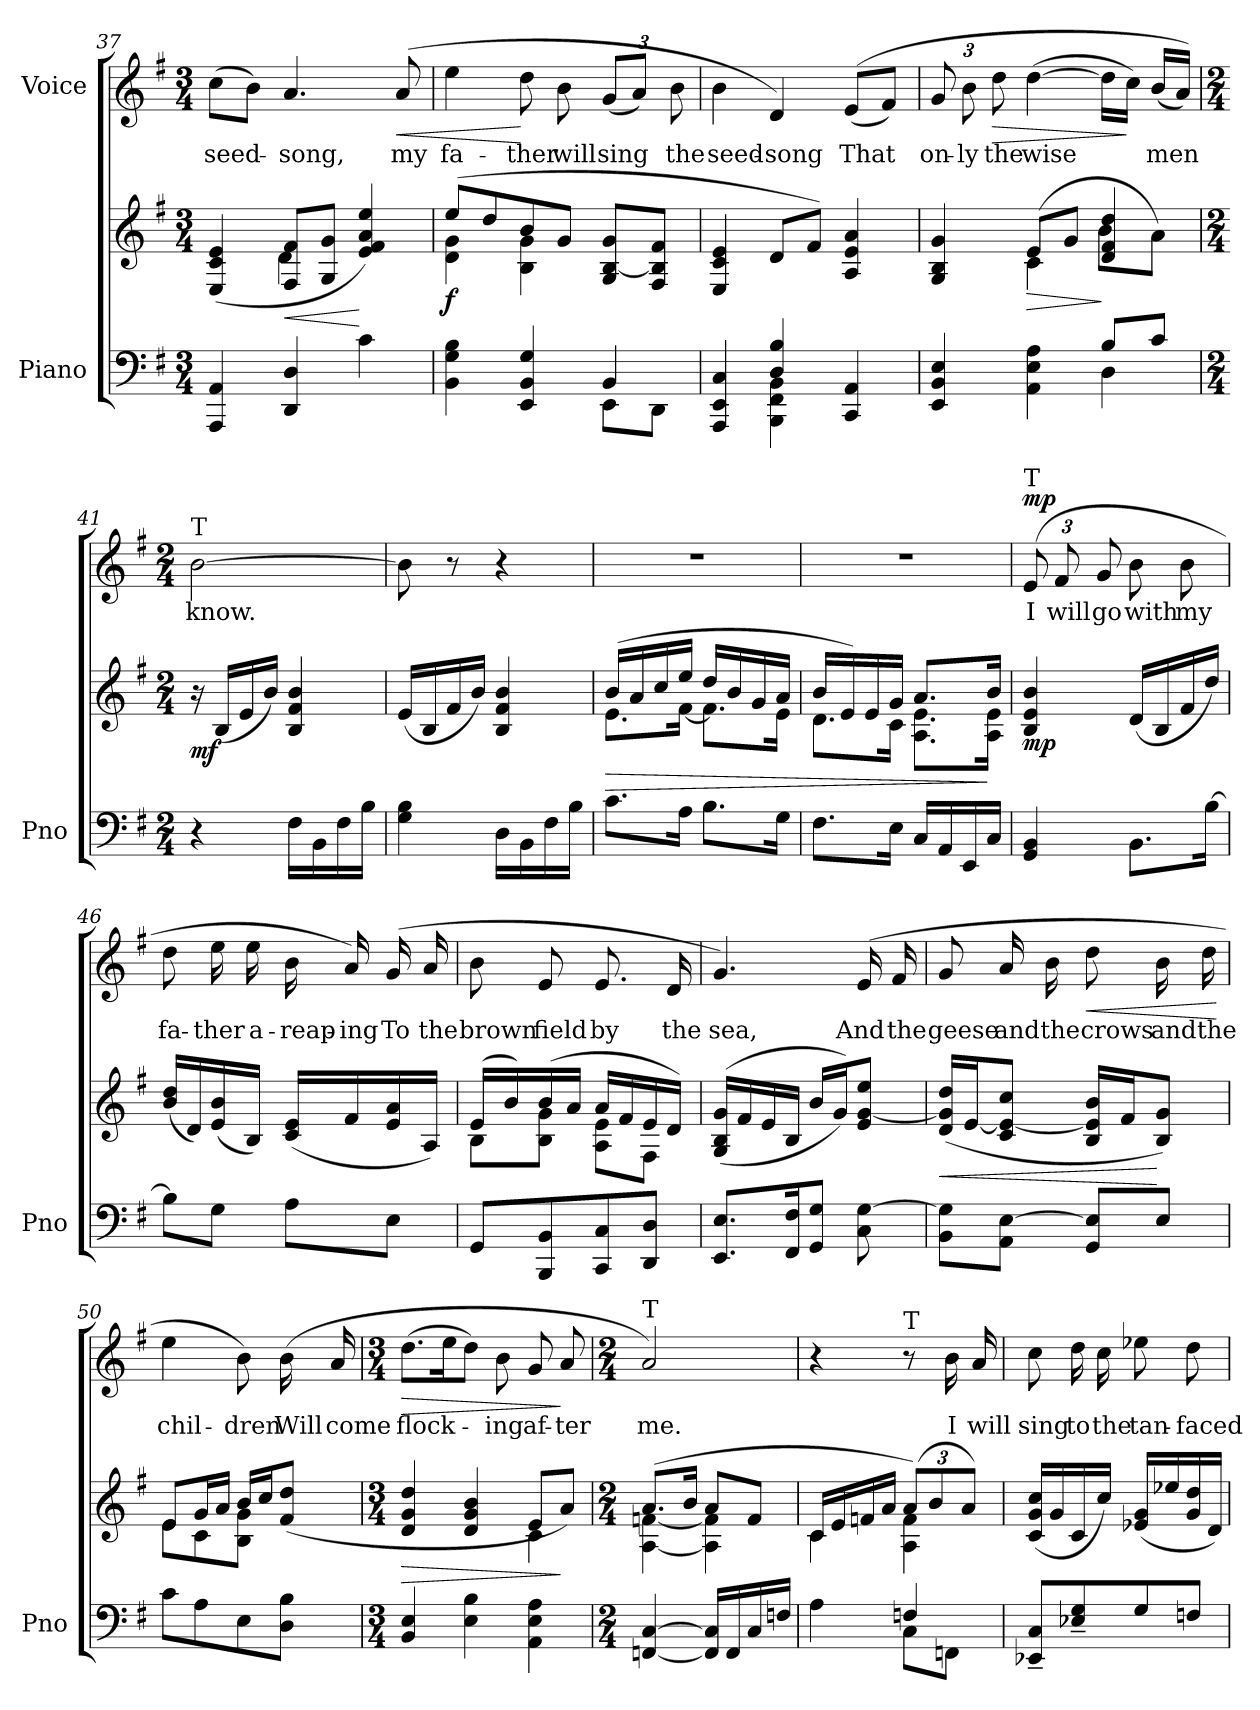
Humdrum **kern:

**kern	**kern	**dynam	**kern	**text	**dynam
*part2	*part2	*part2	*part1	*part1	*part1
*staff3	*staff2	*staff2/3	*staff1	*staff1	*staff1
*I"Piano	*	*	*I"Voice	*	*
*I'Pno	*	*	*	*	*
!!LO:LB:g=z
*clefF4	*clefG2	*	*clefG2	*	*
*k[f#]	*k[f#]	*	*k[f#]	*	*
*M3/4	*M3/4	*	*M3/4	*	*
=37	=37	=37	=37	=37	=37
*	*^	*	*	*	*
!	!	!	!	!	!LO:LY:b	!
4AAA/ 4AA/	(>4E/ 4c/ 4e/	4ryy	.	(>8cc\L	seed-	.
.	.	.	.	8b\J)	.	.
!	!	!	!LO:HP:b	!	!LO:LY:b	!
4DD/ 4D/	8F#/ 8f#/L	4d\	<	4.a/	-song,	.
.	8G/ 8g/J	.	.	.	.	.
4c\	4e/ 4f#/ 4a/ 4ee/)	4ryy	[	.	.	.
!	!	!	!	!	!LO:LY:b	!LO:HP:b
.	.	.	.	(>8a/	my	<
=38	=38	=38	=38	=38	=38	=38
*^	*	*	*	*	*	*
!	!	!	!	!LO:DY:b	!	!LO:LY:b	!
4BB\ 4G\ 4B\	2ryy	(>8ee/L	4d\ 4g\	f	4ee\	fa-	.
.	.	8dd/	.	.	.	.	.
!	!	!	!	!	!	!LO:LY:b	!
4EE/ 4BB/ 4G/	.	8b/	4B\ 4g\	.	8dd\	-ther	[
!	!	!	!	!	!	!LO:LY:b	!
.	.	8g/J	.	.	8b\	will	.
*	*	*	*	*	*Xbrackettup	*	*
!	!	!	!	!	!	!LO:LY:b	!
4BB/	8EE\L	8G/ [8B/ 8g/L	4ryy	.	(<12g/L	sing	.
.	.	.	.	.	12a/J)	.	.
.	8DD\J	8F#/ 8B/] 8f#/J	.	.	.	.	.
!	!	!	!	!	!	!LO:LY:b	!
.	.	.	.	.	12b\	the	.
*	*	*v	*v	*	*	*	*
=39	=39	=39	=39	=39	=39	=39
!	!	!	!	!	!LO:LY:b	!
4AAA/ 4EE/ 4C/	4ryy	4E/ 4c/ 4e/	.	4b\	seed-	.
!	!	!	!	!	!LO:LY:b	!
4D/ 4B/	4BBB\ 4FF#\ 4BB\	8d/L	.	4d/)	-song	.
.	.	8f#/J)	.	.	.	.
!	!	!	!	!	!LO:LY:b	!
4CC/ 4AA/	4ryy	4A/ 4e/ 4a/	.	(<(>8e/L	That	.
.	.	.	.	8f#/J)	.	.
!!LO:LB:g=z
=40	=40	=40	=40	=40	=40	=40
*	*	*^	*	*	*	*
!	!	!	!	!	!	!LO:LY:b	!
4EE/ 4BB/ 4E/	2ryy	4G/ 4B/ 4g/	4ryy	.	12g/	on-	.
!	!	!	!	!	!	!LO:LY:b	!
.	.	.	.	.	12b\	-ly	.
!	!	!	!	!	!	!LO:LY:b	!LO:HP:b
.	.	.	.	.	12dd\	the	>
!	!	!	!	!LO:HP:b	!	!LO:LY:b	!
4AA\ 4E\ 4A\	.	(>8e/L	4c\	>	(>[4dd\	wise	.
.	.	8g/J	.	.	.	.	.
8B/L	4D\	4d/ 4f#/ 4dd/	8b\L	]	16dd\LL]	.	.
.	.	.	.	.	16cc\JJ)	.	]
!	!	!	!	!	!	!LO:LY:b	!
8c/J	.	.	8a\J)	.	(<16b/LL	men	.
.	.	.	.	.	16a/JJ))	.	.
*v	*v	*	*	*	*	*	*
*	*v	*v	*	*	*	*
=41	=41	=41	=41	=41	=41
*M2/4	*M2/4	*	*M2/4	*	*
!	!	!	!LO:TX:a:t=T	!	!
!	!	!LO:DY:b	!	!LO:LY:b	!
4r	16r	mf	[2b\	know.	.
.	(<16B/LL	.	.	.	.
.	16e/	.	.	.	.
.	16b/JJ)	.	.	.	.
16F#\LL	4B/ 4f#/ 4b/	.	.	.	.
16BB\	.	.	.	.	.
16F#\	.	.	.	.	.
16B\JJ	.	.	.	.	.
=42	=42	=42	=42	=42	=42
4G\ 4B\	(<16e/LL	.	8b\]	.	.
.	16B/	.	.	.	.
.	16f#/	.	8r	.	.
.	16b/JJ)	.	.	.	.
16D\LL	4B/ 4f#/ 4b/	.	4r	.	.
16BB\	.	.	.	.	.
16F#\	.	.	.	.	.
16B\JJ	.	.	.	.	.
!!LO:PB:g=z
=43	=43	=43	=43	=43	=43
!	!	!LO:HP:b	!	!	!
*	*^	*	*	*	*
8.c\L	(>16b/LL	8.e\L	>	2r	.	.
.	16a/	.	.	.	.	.
.	16cc/	.	.	.	.	.
16A\Jk	16ee/JJ	[16f#\Jk	.	.	.	.
8.B\L	16dd/LL	8.f#\L]	.	.	.	.
.	16b/	.	.	.	.	.
.	16g/	.	.	.	.	.
16G\Jk	16a/JJ	16e\Jk	.	.	.	.
=44	=44	=44	=44	=44	=44	=44
8.F#\L	16b/LL	8.d\L	.	2r	.	.
.	16e/)	.	.	.	.	.
.	16e/	.	.	.	.	.
16E\Jk	16g/JJ	16c\Jk	.	.	.	.
16C/LL	8.a/L	8.A\ 8.e\L	.	.	.	.
16AA/	.	.	.	.	.	.
16EE/	.	.	.	.	.	.
16C/JJ	16b/Jk	16A\ 16e\Jk	]	.	.	.
=45	=45	=45	=45	=45	=45	=45
!	!	!	!	!LO:TX:a:t=T	!	!
!	!	!	!LO:DY:b	!	!LO:LY:b	!LO:DY:b
*	*v	*v	*	*	*	*
4GG/ 4BB/	4B/ 4e/ 4b/	mp	(>12e/	I	mp
!	!	!	!	!LO:LY:b	!
.	.	.	12f#/	will	.
!	!	!	!	!LO:LY:b	!
.	.	.	12g/	go	.
!	!	!	!	!LO:LY:b	!
8.BB\L	(<16d/LL	.	8b\	with	.
.	16B/	.	.	.	.
!	!	!	!	!LO:LY:b	!
.	16f#/	.	8b\	my	.
[16B\Jk	16dd/JJ)	.	.	.	.
!!LO:LB:g=z
=46	=46	=46	=46	=46	=46
!	!	!	!	!LO:LY:b	!
8B\L]	(<16b/ 16dd/LL	.	8dd\	fa-	.
.	16d/)	.	.	.	.
!	!	!	!	!LO:LY:b	!
8G\J	(<16e/ 16b/	.	16ee\	-ther	.
!	!	!	!	!LO:LY:b	!
.	16B/JJ)	.	16ee\	a-	.
!	!	!	!	!LO:LY:b	!
8A\L	(<16c/ 16e/LL	.	16b\	-reap-	.
!	!	!	!	!LO:LY:b	!
.	16f#/	.	16a/)	-ing	.
!	!	!	!	!LO:LY:b	!
8E\J	16e/ 16a/	.	(>16g/	To	.
!	!	!	!	!LO:LY:b	!
.	16A/JJ)	.	16a/	the	.
=47	=47	=47	=47	=47	=47
*	*^	*	*	*	*
!	!	!	!	!	!LO:LY:b	!
8GG/L	(>16e/LL	8B\L	.	8b\	brown	.
.	16b/)	.	.	.	.	.
!	!	!	!	!	!LO:LY:b	!
8BBB/ 8BB/	(>16b/	8B\ 8g\J	.	8e/	field	.
.	16a/JJ	.	.	.	.	.
!	!	!	!	!	!LO:LY:b	!
8CC/ 8C/	16a/LL	8A\ 8e\L	.	8.e/	by	.
.	16f#/	.	.	.	.	.
8DD/ 8D/J	16e/	8F#\J	.	.	.	.
!	!	!	!	!	!LO:LY:b	!
.	16d/JJ)	.	.	16d/	the	.
*	*v	*v	*	*	*	*
=48	=48	=48	=48	=48	=48
!	!	!	!	!LO:LY:b	!
8.EE/ 8.E/L	(>(<16G/ 16B/ 16g/LL	.	4.g/)	sea,	.
.	16f#/	.	.	.	.
.	16e/	.	.	.	.
16FF#/ 16F#/K	16B/JJ	.	.	.	.
8GG/ 8G/J	16b/LL	.	.	.	.
.	16g/J))	.	.	.	.
!	!	!	!	!LO:LY:b	!
8C\ [8G\	8e/ [8g/ 8ee/J	.	(>16e/	And	.
!	!	!	!	!LO:LY:b	!
.	.	.	16f#/	the	.
!!LO:LB:g=z
=49	=49	=49	=49	=49	=49
!	!	!LO:HP:b	!	!LO:LY:b	!
8BB\ 8G\]L	(>16d/ 16g/] 16dd/LL	<	8g/	geese	.
.	[16e/J	.	.	.	.
!	!	!	!	!LO:LY:b	!
8AA\ [8E\J	8c/ 8e/_ 8cc/J	.	16a/	and	.
!	!	!	!	!LO:LY:b	!
.	.	.	16b\	the	.
!	!	!	!	!LO:LY:b	!LO:HP:b
8GG/ 8E/]L	16B/ 16e/] 16b/LL	.	8dd\	crows	<
.	16f#/J	.	.	.	.
!	!	!	!	!LO:LY:b	!
8E/J	8B/ 8g/J)	[	16b\	and	.
!	!	!	!	!LO:LY:b	!
.	.	.	16dd\	the	.
.	.	.	.	.	[
=50	=50	=50	=50	=50	=50
*	*^	*	*	*	*
!	!	!	!	!	!LO:LY:b	!
8c\L	8e/L	(>8e\L	.	4ee\	chil-	.
8A\	16g/L	8c\	.	.	.	.
.	16a/JJ	.	.	.	.	.
!	!	!	!	!	!LO:LY:b	!
8E\	16b/LL	8B\ 8g\J	.	8b\)	-dren	.
.	16cc/J	.	.	.	.	.
!	!	!	!	!	!LO:LY:b	!
8D\ 8B\J	(8f#/ 8dd/J	8ryy	.	(>16b\	Will	.
!	!	!	!	!	!LO:LY:b	!
.	.	.	.	16a/	come	.
=51	=51	=51	=51	=51	=51	=51
*M3/4	*M3/4	*	*	*M3/4	*	*
!	!	!	!LO:HP:b	!	!LO:LY:b	!LO:HP:b
4BB/ 4E/	4d/ 4g/ 4dd/	2ryy	>	(>8.dd\L	flock-	>
.	.	.	.	16ee\K	.	.
4E\ 4B\	4d/ 4g/ 4b/	.	.	8dd\J)	.	.
!	!	!	!	!	!LO:LY:b	!
.	.	.	.	8b\	-ing	.
!	!	!	!	!	!LO:LY:b	!
4AA\ 4E\ 4A\	8e/L	4c\	.	8g/	af-	.
!	!	!	!	!	!LO:LY:b	!
.	8a/J)	.	]	8a/	-ter	]
!!LO:LB:g=z
=52	=52	=52	=52	=52	=52	=52
*M2/4	*M2/4	*	*	*M2/4	*	*
!	!	!	!	!LO:TX:a:t=T	!	!
!	!	!	!	!	!LO:LY:b	!
[4FFn/ [4C/	(>8.a/L	[4A\ [4fn\	.	2a/)	me.	.
.	16b/Jk	.	.	.	.	.
16FF/] 16C/]LL	8a/L	4A\] 4f\]	.	.	.	.
16FF/	.	.	.	.	.	.
16C/	8f/J	.	.	.	.	.
16Fn/JJ	.	.	.	.	.	.
=53	=53	=53	=53	=53	=53	=53
*^	*	*	*	*	*	*
4A\	4ryy	16c/LL	4c\	.	4r	.	.
.	.	16e/	.	.	.	.	.
.	.	16fn/	.	.	.	.	.
.	.	16a/JJ	.	.	.	.	.
*	*	*Xbrackettup	*	*	*	*	*
!	!	!	!	!	!LO:TX:a:t=T	!	!
8C\L	4Fn/	(>12a/L)	4A\ 4f\	.	8r	.	.
.	.	12b/	.	.	.	.	.
!	!	!	!	!	!	!LO:LY:b	!
8FFn\J	.	.	.	.	16b\	I	.
.	.	12a/J)	.	.	.	.	.
!	!	!	!	!	!	!LO:LY:b	!
.	.	.	.	.	16a/	will	.
*v	*v	*	*	*	*	*	*
*	*v	*v	*	*	*	*
=54	=54	=54	=54	=54	=54
!	!	!	!	!LO:LY:b	!
8EE-X/~ 8C/~L	(<16c/ 16g/ 16cc/LL	.	8cc\	sing	.
.	16g/	.	.	.	.
!	!	!	!	!LO:LY:b	!
8E-X/~ 8G/~	16c/	.	16dd\	to	.
!	!	!	!	!LO:LY:b	!
.	16cc/JJ)	.	16cc\	the	.
!	!	!	!	!LO:LY:b	!
8G/	(<16e-X/ 16g/LL	.	8ee-X\	tan-	.
.	16ee-X/	.	.	.	.
!	!	!	!	!LO:LY:b	!
8Fn/J	16g/ 16dd/	.	8dd\	-faced	.
.	16d/JJ)	.	.	.	.
=	=	=	=	=	=
*-	*-	*-	*-	*-	*-
